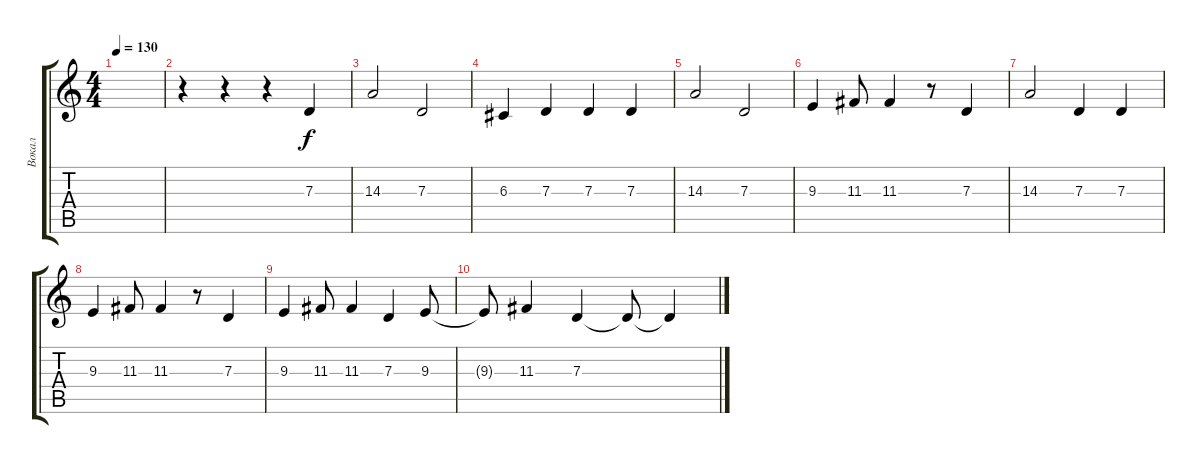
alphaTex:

\track ("Вокал" "Вокал") {instrument baritonesax}
\staff {score tabs}
\tuning (E4 B3 G3 D3 A2 E2) {hide}
\ts (4 4)
\tempo 130
\clef g2
\ks c
|
r.4 r.4 r.4 7.3.4 |
14.3.2 7.3.2 |
6.3.4 7.3.4 7.3.4 7.3.4 |
14.3.2 7.3.2 |
9.3.4 11.3.8 11.3.4 r.8 7.3.4 |
14.3.2 7.3.4 7.3.4 |
9.3.4 11.3.8 11.3.4 r.8 7.3.4 |
9.3.4 11.3.8 11.3.4 7.3.4 9.3.8 |
9.3{t}.8 11.3.4 7.3.4 7.3{t}.8 7.3{t}.4
